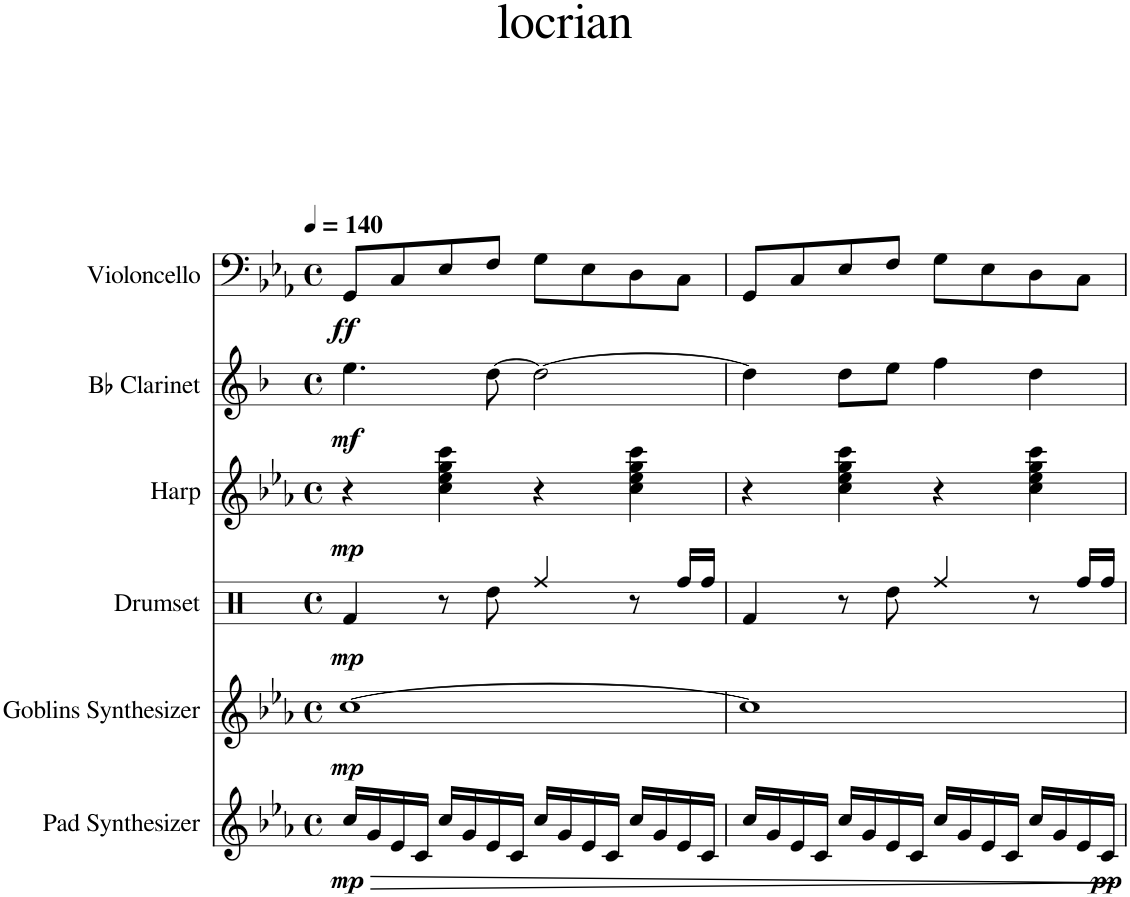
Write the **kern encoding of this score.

**kern	**dynam	**kern	**dynam	**kern	**dynam	**kern	**dynam	**kern	**dynam	**kern	**dynam
*part6	*part6	*part5	*part5	*part4	*part4	*part3	*part3	*part2	*part2	*part1	*part1
*staff6	*staff6	*staff5	*staff5	*staff4	*staff4	*staff3	*staff3	*staff2	*staff2	*staff1	*staff1
*I"Pad Synthesizer	*	*I"Goblins Synthesizer	*	*I"Drumset	*	*I"Harp	*	*I"Bb Clarinet	*	*I"Violoncello	*
*I'Synth.	*	*I'Synth.	*	*I'D. Set	*	*I'Hrp.	*	*I'Bb Cl.	*	*I'Vc.	*
*clefG2	*	*clefG2	*	*clefX	*	*clefG2	*	*clefG2	*	*clefF4	*
*	*	*	*	*	*	*	*	*Trd1c2	*	*	*
*k[b-e-a-]	*	*k[b-e-a-]	*	*k[]	*	*k[b-e-a-]	*	*k[b-]	*	*k[b-e-a-]	*
*M4/4	*	*M4/4	*	*M4/4	*	*M4/4	*	*M4/4	*	*M4/4	*
*met(c)	*	*met(c)	*	*met(c)	*	*met(c)	*	*met(c)	*	*met(c)	*
*MM140	*	*MM140	*	*MM140	*	*MM140	*	*MM140	*	*MM140	*
=1	=1	=1	=1	=1	=1	=1	=1	=1	=1	=1	=1
!	!LO:HP:b	!	!	!	!	!	!	!	!	!	!
!	!LO:DY:n=1:b	!	!LO:DY:b	!	!LO:DY:b	!	!LO:DY:b	!	!LO:DY:b	!	!LO:DY:b
16cc/LL	> mp	[1cc	mp	4Rf/	mp	4r	mp	4.ee\	mf	8GG/L	ff
16g/	.	.	.	.	.	.	.	.	.	.	.
16e-/	.	.	.	.	.	.	.	.	.	8C/	.
16c/JJ	.	.	.	.	.	.	.	.	.	.	.
16cc/LL	.	.	.	8r	.	4cc\ 4ee-\ 4gg\ 4ccc\	.	.	.	8E-/	.
16g/	.	.	.	.	.	.	.	.	.	.	.
16e-/	.	.	.	8Rdd\	.	.	.	[8dd\	.	8F/J	.
16c/JJ	.	.	.	.	.	.	.	.	.	.	.
16cc/LL	.	.	.	4Rff/	.	4r	.	2dd\_	.	8G\L	.
16g/	.	.	.	.	.	.	.	.	.	.	.
16e-/	.	.	.	.	.	.	.	.	.	8E-\	.
16c/JJ	.	.	.	.	.	.	.	.	.	.	.
16cc/LL	.	.	.	8r	.	4cc\ 4ee-\ 4gg\ 4ccc\	.	.	.	8D\	.
16g/	.	.	.	.	.	.	.	.	.	.	.
16e-/	.	.	.	16Rff/LL	.	.	.	.	.	8C\J	.
16c/JJ	.	.	.	16Rff/JJ	.	.	.	.	.	.	.
=2	=2	=2	=2	=2	=2	=2	=2	=2	=2	=2	=2
16cc/LL	.	1cc]	.	4Rf/	.	4r	.	4dd\]	.	8GG/L	.
16g/	.	.	.	.	.	.	.	.	.	.	.
16e-/	.	.	.	.	.	.	.	.	.	8C/	.
16c/JJ	.	.	.	.	.	.	.	.	.	.	.
16cc/LL	.	.	.	8r	.	4cc\ 4ee-\ 4gg\ 4ccc\	.	8dd\L	.	8E-/	.
16g/	.	.	.	.	.	.	.	.	.	.	.
16e-/	.	.	.	8Rdd\	.	.	.	8ee\J	.	8F/J	.
16c/JJ	.	.	.	.	.	.	.	.	.	.	.
16cc/LL	.	.	.	4Rff/	.	4r	.	4ff\	.	8G\L	.
16g/	.	.	.	.	.	.	.	.	.	.	.
16e-/	.	.	.	.	.	.	.	.	.	8E-\	.
16c/JJ	.	.	.	.	.	.	.	.	.	.	.
16cc/LL	.	.	.	8r	.	4cc\ 4ee-\ 4gg\ 4ccc\	.	4dd\	.	8D\	.
16g/	.	.	.	.	.	.	.	.	.	.	.
16e-/	.	.	.	16Rff/LL	.	.	.	.	.	8C\J	.
!	!LO:DY:b	!	!	!	!	!	!	!	!	!	!
16c/JJ	pp	.	.	16Rff/JJ	.	.	.	.	.	.	.
.	]	.	.	.	.	.	.	.	.	.	.
=	=	=	=	=	=	=	=	=	=	=	=
*-	*-	*-	*-	*-	*-	*-	*-	*-	*-	*-	*-
